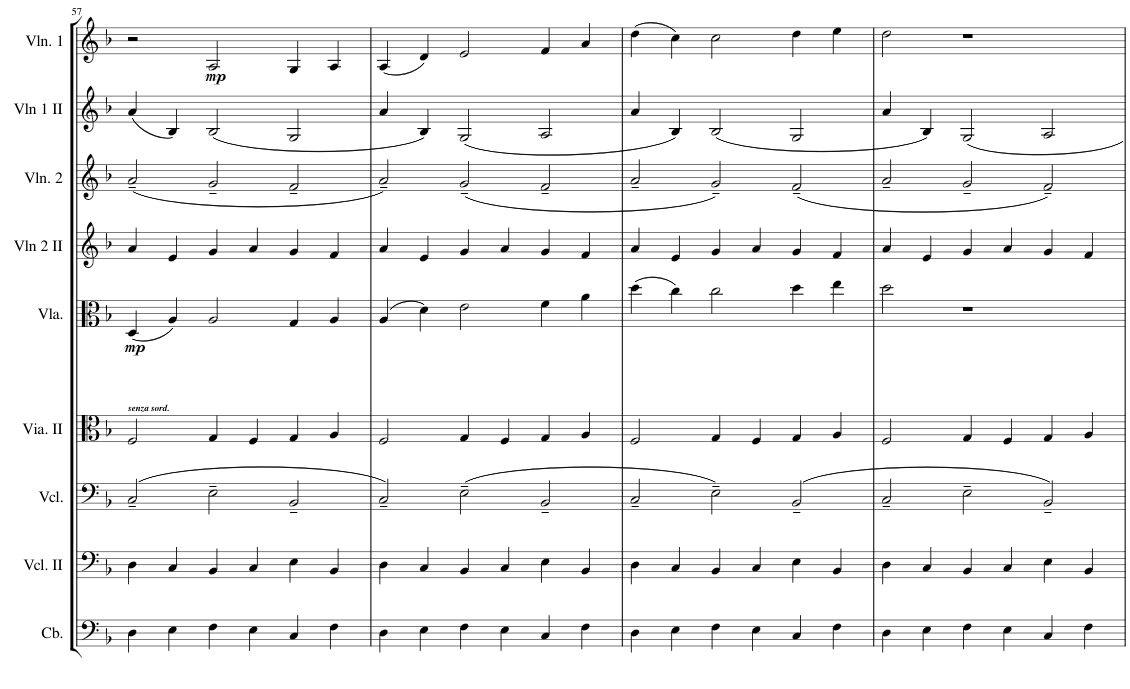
**kern	**kern	**kern	**kern	**kern	**dynam	**kern	**kern	**kern	**kern	**dynam
*part9	*part8	*part7	*part6	*part5	*part5	*part4	*part3	*part2	*part1	*part1
*staff9	*staff8	*staff7	*staff6	*staff5	*staff5	*staff4	*staff3	*staff2	*staff1	*staff1
*I"Cb.	*I"Vcl. II	*I"Vcl.	*I"Vla. II	*I"Viola	*	*I"Vln 2 II	*I"Violin 2	*I"Vln 1 II	*I"Violin 1	*
*I'Cb.	*I'Vcl. II	*I'Vcl.	*	*I'Vla.	*	*I'Vln 2 II	*I'Vln. 2	*I'Vln 1 II	*I'Vln. 1	*
!!LO:PB:g=z
*clefF4	*clefF4	*clefF4	*clefC3	*clefC3	*	*clefG2	*clefG2	*clefG2	*clefG2	*
*Trd7c12	*	*	*	*	*	*	*	*	*	*
*k[b-]	*k[b-]	*k[b-]	*k[b-]	*k[b-]	*	*k[b-]	*k[b-]	*k[b-]	*k[b-]	*
*F:	*F:	*F:	*F:	*F:	*	*F:	*F:	*F:	*F:	*
*M6/4	*M6/4	*M6/4	*M6/4	*M6/4	*	*M6/4	*M6/4	*M6/4	*M6/4	*
=57	=57	=57	=57	=57	=57	=57	=57	=57	=57	=57
!	!	!	!	!LO:TX:b:Bi:t=senza sord.	!	!	!	!	!	!
!	!	!	!	!	!LO:DY:b	!	!	!	!	!
4D\	4D\	(2C~/	2F/	(4D/	mp	4a/	(2a~/	(4a/	2r	.
4E\	4C/	.	.	4A/)	.	4e/	.	4B-/)	.	.
!	!	!	!	!	!	!	!	!	!	!LO:DY:b
4F\	4BB-/	2E~\	4G/	2A/	.	4g/	2g~/	(2B-/	2A/	mp
4E\	4C/	.	4F/	.	.	4a/	.	.	.	.
4C/	4E\	2BB-~/	4G/	4G/	.	4g/	2f~/	2G/	4G/	.
4F\	4BB-/	.	4A/	4A/	.	4f/	.	.	4A/	.
=58	=58	=58	=58	=58	=58	=58	=58	=58	=58	=58
4D\	4D\	2C~/)	2F/	(4A/	.	4a/	2a~/)	4a/	(4A/	.
4E\	4C/	.	.	4d\)	.	4e/	.	4B-/)	4d/)	.
4F\	4BB-/	(2E~\	4G/	2e\	.	4g/	(2g~/	(2G/	2e/	.
4E\	4C/	.	4F/	.	.	4a/	.	.	.	.
4C/	4E\	2BB-~/	4G/	4f\	.	4g/	2f~/	2A/	4f/	.
4F\	4BB-/	.	4A/	4a\	.	4f/	.	.	4a/	.
=59	=59	=59	=59	=59	=59	=59	=59	=59	=59	=59
4D\	4D\	2C~/	2F/	(4dd\	.	4a/	2a~/	4a/	(4dd\	.
4E\	4C/	.	.	4cc\)	.	4e/	.	4B-/)	4cc\)	.
4F\	4BB-/	2E~\)	4G/	2cc\	.	4g/	2g~/)	(2B-/	2cc\	.
4E\	4C/	.	4F/	.	.	4a/	.	.	.	.
4C/	4E\	(2BB-~/	4G/	4dd\	.	4g/	(2f~/	2G/	4dd\	.
4F\	4BB-/	.	4A/	4ee\	.	4f/	.	.	4ee\	.
=60	=60	=60	=60	=60	=60	=60	=60	=60	=60	=60
4D\	4D\	2C~/	2F/	2dd\	.	4a/	2a~/	4a/	2dd\	.
4E\	4C/	.	.	.	.	4e/	.	4B-/)	.	.
4F\	4BB-/	2E~\	4G/	1r	.	4g/	2g~/	2G/	1r	.
4E\	4C/	.	4F/	.	.	4a/	.	.	.	.
4C/	4E\	2BB-~/)	4G/	.	.	4g/	2f~/)	2A/	.	.
4F\	4BB-/	.	4A/	.	.	4f/	.	.	.	.
=	=	=	=	=	=	=	=	=	=	=
*-	*-	*-	*-	*-	*-	*-	*-	*-	*-	*-
